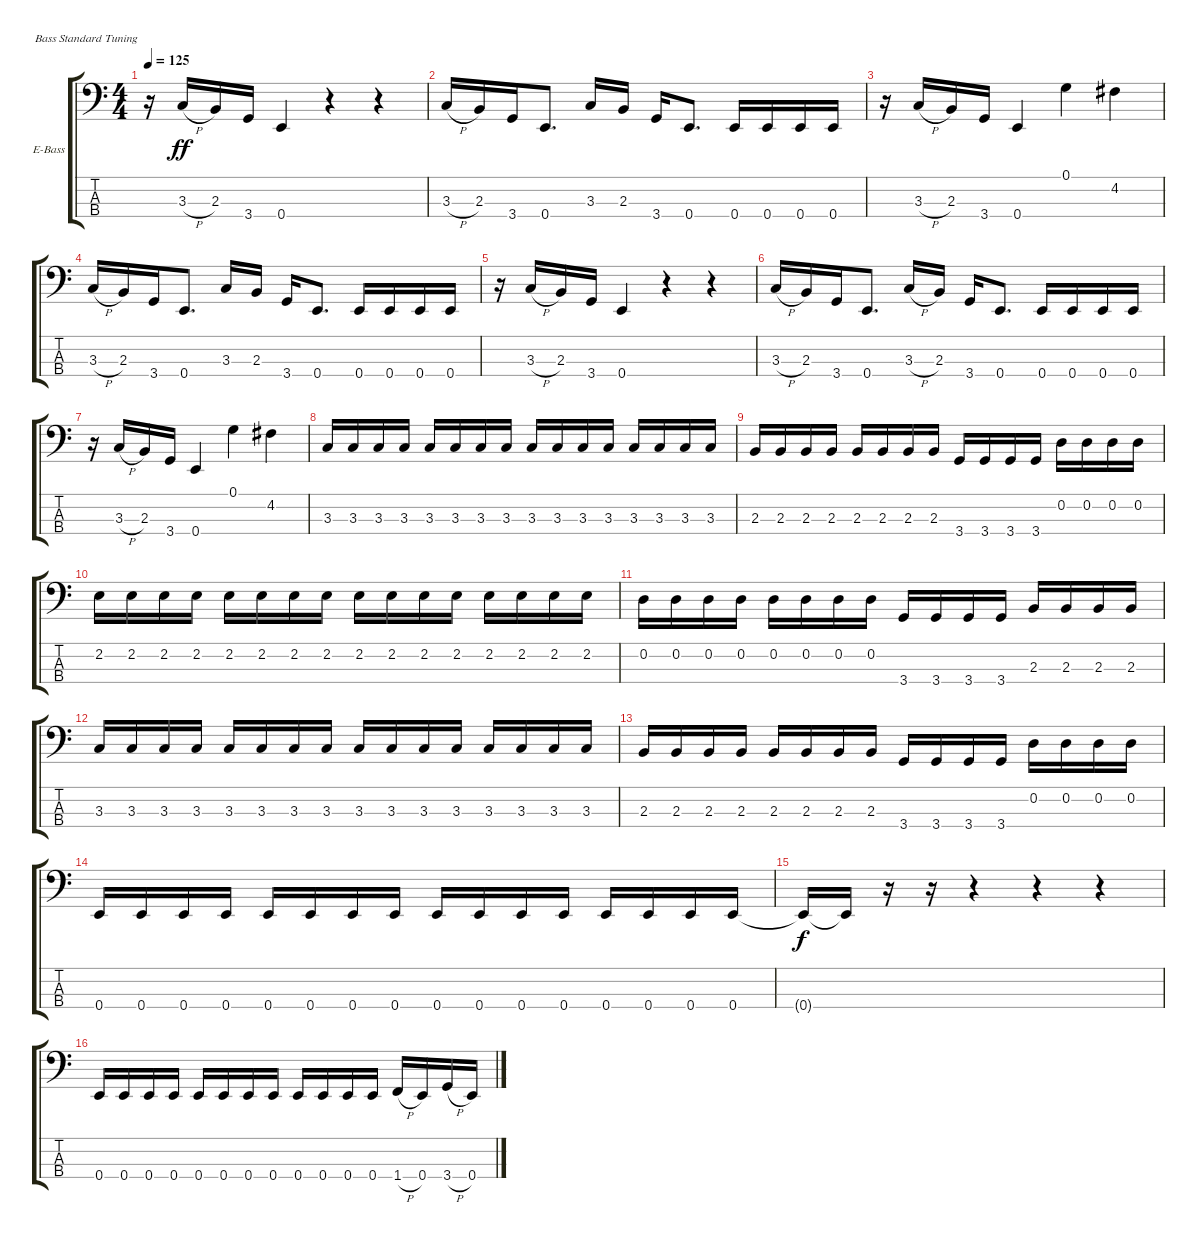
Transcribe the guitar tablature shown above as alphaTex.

\defaultSystemsLayout 4
\bracketExtendMode groupsimilarinstruments
\firstSystemTrackNameOrientation horizontal
\otherSystemsTrackNameOrientation horizontal
\track ("Jason James" "E-Bass") {instrument electricbassfinger}
\staff {score tabs}
\tuning (G2 D2 A1 E1)
\ts (4 4)
\tempo 125
\clef f4
\scale
0.333333
\ks c
r.16{dy ff} 3.3{h}.16 2.3.16 3.4.16 0.4.4 r.4 r.4 |
\scale
0.333333 3.3{h}.16 2.3.16 3.4.16 0.4.8{d} 3.3.16 2.3.16 3.4.16 0.4.8{d} 0.4.16 0.4.16 0.4.16 0.4.16 |
\scale
0.333333 r.16 3.3{h}.16 2.3.16 3.4.16 0.4.4 0.1.4 4.2.4 |
\scale
0.333333 3.3{h}.16 2.3.16 3.4.16 0.4.8{d} 3.3.16 2.3.16 3.4.16 0.4.8{d} 0.4.16 0.4.16 0.4.16 0.4.16 |
\scale
0.333333 r.16 3.3{h}.16 2.3.16 3.4.16 0.4.4 r.4 r.4 |
\scale
0.333333 3.3{h}.16 2.3.16 3.4.16 0.4.8{d} 3.3{h}.16 2.3.16 3.4.16 0.4.8{d} 0.4.16 0.4.16 0.4.16 0.4.16 |
\scale
0.333333 r.16 3.3{h}.16 2.3.16 3.4.16 0.4.4 0.1.4 4.2.4 |
\scale
0.333333 3.3.16 3.3.16 3.3.16 3.3.16 3.3.16 3.3.16 3.3.16 3.3.16 3.3.16 3.3.16 3.3.16 3.3.16 3.3.16 3.3.16 3.3.16 3.3.16 |
\scale
0.333333 2.3.16 2.3.16 2.3.16 2.3.16 2.3.16 2.3.16 2.3.16 2.3.16 3.4.16 3.4.16 3.4.16 3.4.16 0.2.16 0.2.16 0.2.16 0.2.16 |
\scale
0.333333 2.2.16 2.2.16 2.2.16 2.2.16 2.2.16 2.2.16 2.2.16 2.2.16 2.2.16 2.2.16 2.2.16 2.2.16 2.2.16 2.2.16 2.2.16 2.2.16 |
\scale
0.333333 0.2.16 0.2.16 0.2.16 0.2.16 0.2.16 0.2.16 0.2.16 0.2.16 3.4.16 3.4.16 3.4.16 3.4.16 2.3.16 2.3.16 2.3.16 2.3.16 |
\scale
0.333333 3.3.16 3.3.16 3.3.16 3.3.16 3.3.16 3.3.16 3.3.16 3.3.16 3.3.16 3.3.16 3.3.16 3.3.16 3.3.16 3.3.16 3.3.16 3.3.16 |
\scale
0.333333 2.3.16 2.3.16 2.3.16 2.3.16 2.3.16 2.3.16 2.3.16 2.3.16 3.4.16 3.4.16 3.4.16 3.4.16 0.2.16 0.2.16 0.2.16 0.2.16 |
\scale
0.333333 0.4.16 0.4.16 0.4.16 0.4.16 0.4.16 0.4.16 0.4.16 0.4.16 0.4.16 0.4.16 0.4.16 0.4.16 0.4.16 0.4.16 0.4.16 0.4.16 |
\scale
0.333333 0.4{t}.16{dy f} 0.4{t}.16 r.16 r.16 r.4 r.4 r.4 |
\scale
0.333333 0.4.16 0.4.16 0.4.16 0.4.16 0.4.16 0.4.16 0.4.16 0.4.16 0.4.16 0.4.16 0.4.16 0.4.16 1.4{h}.16 0.4.16 3.4{h}.16 0.4.16
